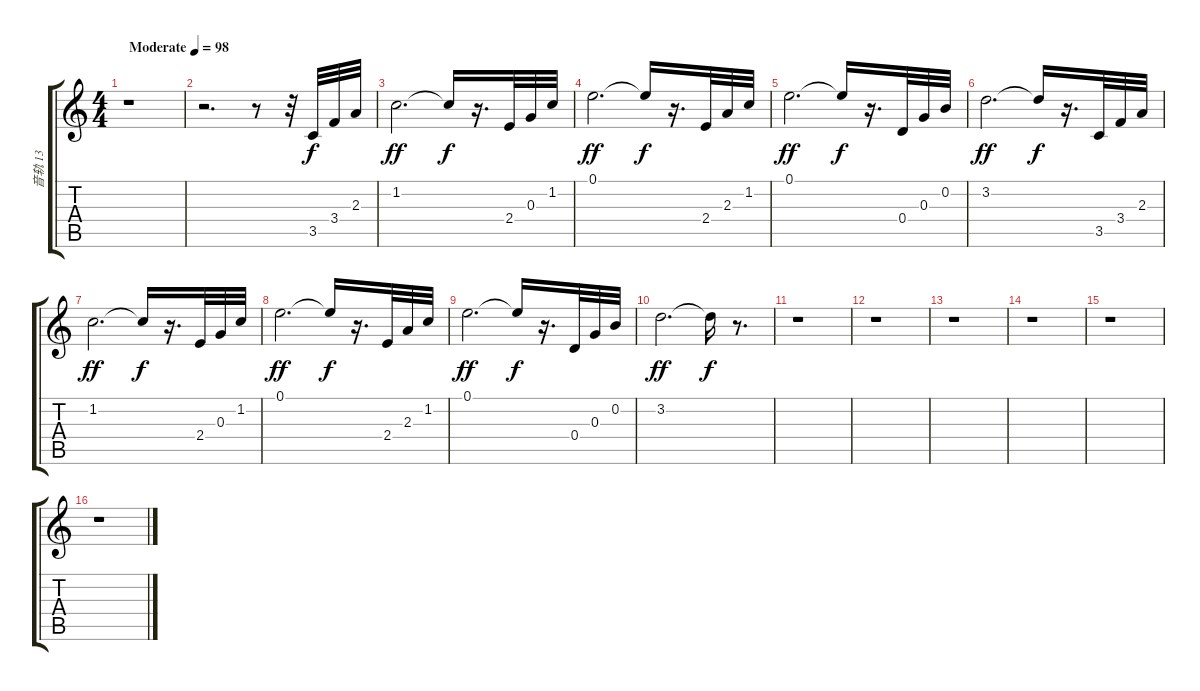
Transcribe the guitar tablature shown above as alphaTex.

\track ("音轨 13" "音轨 13") {instrument acousticguitarsteel}
\staff {score tabs}
\tuning (E4 B3 G3 D3 A2 E2) {hide}
\ts (4 4)
\tempo (98 "Moderate")
\clef g2
\ks c
r.1{dy f instrument acousticguitarsteel} |
r.2{d} r.8 r.32 3.5.32 3.4.32 2.3.32 |
1.2.2{d dy ff} 1.2{t}.16{dy f} r.16{d txt ""} 2.4.32 0.3.32 1.2.32 |
0.1.2{d dy ff} 0.1{t}.16{dy f} r.16{d} 2.4.32 2.3.32 1.2.32 |
0.1.2{d dy ff} 0.1{t}.16{dy f} r.16{d} 0.4.32 0.3.32 0.2.32 |
3.2.2{d dy ff} 3.2{t}.16{dy f} r.16{d} 3.5.32 3.4.32 2.3.32 |
1.2.2{d dy ff} 1.2{t}.16{dy f} r.16{d} 2.4.32 0.3.32 1.2.32 |
0.1.2{d dy ff} 0.1{t}.16{dy f} r.16{d} 2.4.32 2.3.32 1.2.32 |
0.1.2{d dy ff} 0.1{t}.16{dy f} r.16{d} 0.4.32 0.3.32 0.2.32 |
3.2.2{d dy ff} 3.2{t}.16{dy f} r.8{d} |
r.1 |
r.1 |
r.1 |
r.1 |
r.1 |
r.1
